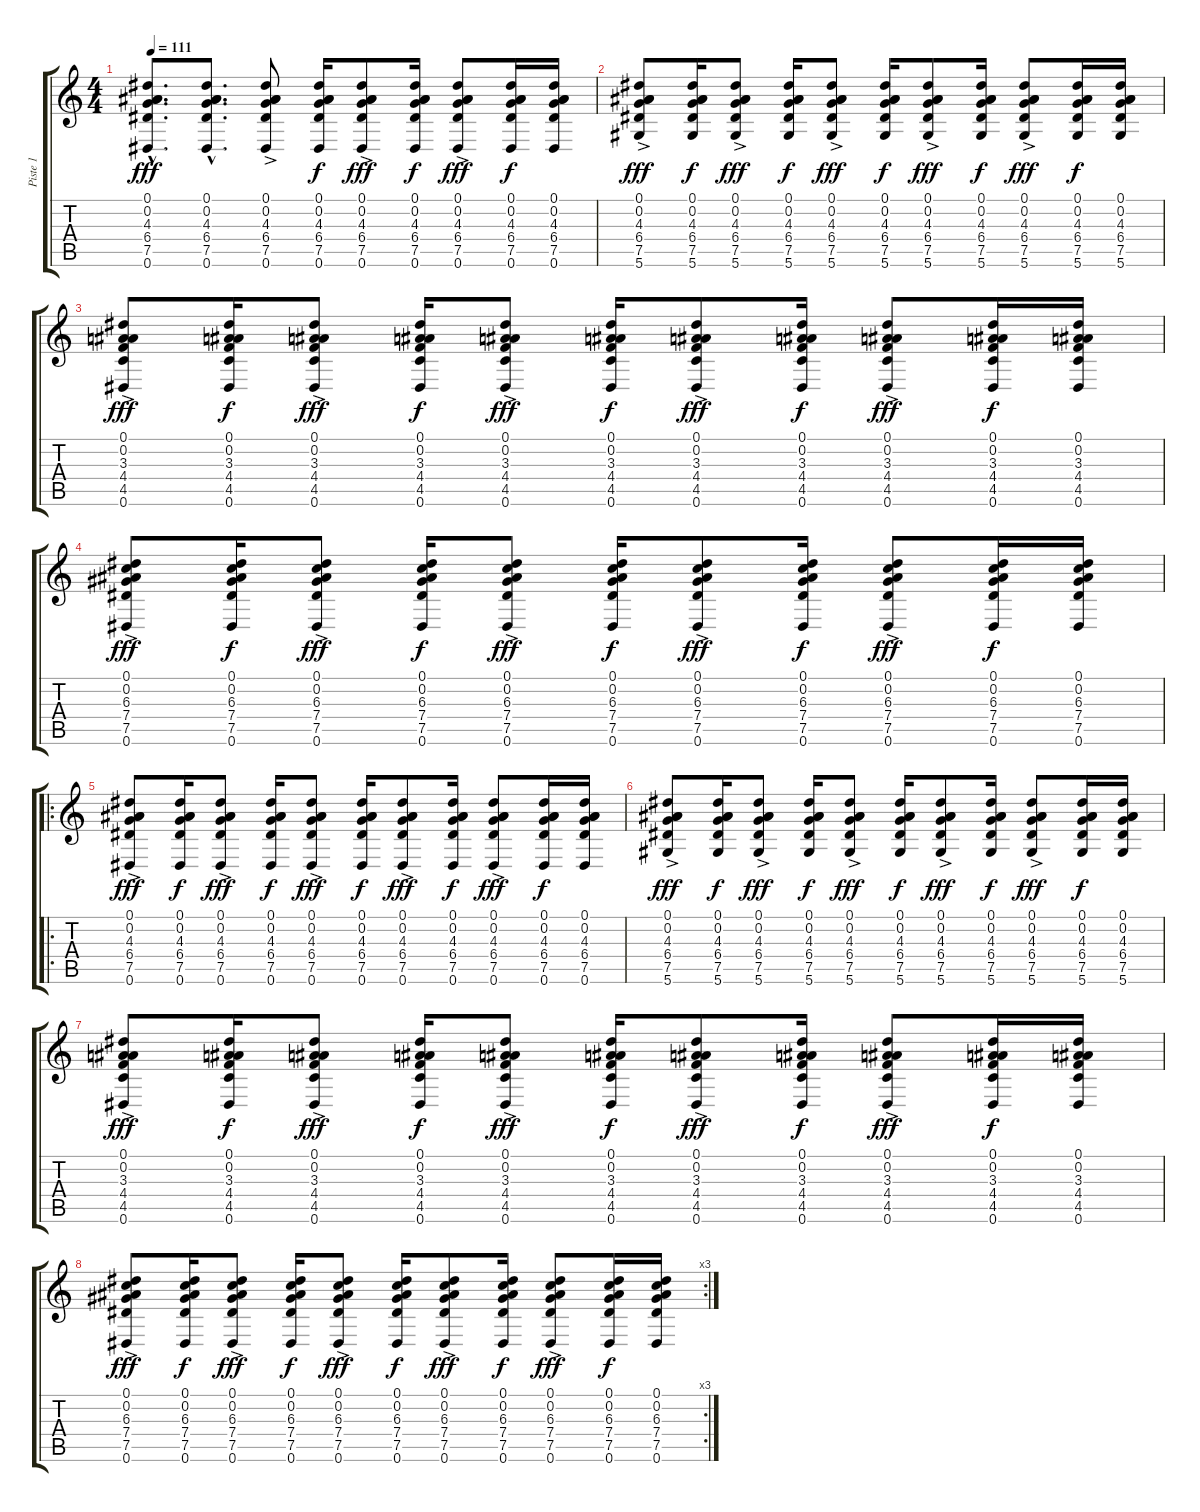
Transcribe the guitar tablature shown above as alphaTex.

\track ("Piste 1" "Piste 1") {instrument acousticguitarsteel}
\staff {score tabs}
\tuning (Eb4 Bb3 Gb3 Db3 Ab2 Eb2) {hide}
\ts (4 4)
\tempo 111
\clef g2
\ks c
(0.1{hac} 0.2{hac} 4.3{hac} 6.4{hac} 7.5{hac} 0.6{hac}).8{d dy fff instrument acousticguitarsteel} (0.1{hac} 0.2{hac} 4.3{hac} 6.4{hac} 7.5{hac} 0.6{hac}).8{d} (0.1{ac} 0.2{ac} 4.3{ac} 6.4{ac} 7.5{ac} 0.6{ac}).8 (0.1 0.2 4.3 6.4 7.5 0.6).16{dy f} (0.1{ac} 0.2{ac} 4.3{ac} 6.4{ac} 7.5{ac} 0.6{ac}).8{dy fff} (0.1 0.2 4.3 6.4 7.5 0.6).16{dy f} (0.1{ac} 0.2{ac} 4.3{ac} 6.4{ac} 7.5{ac} 0.6{ac}).8{dy fff} (0.1 0.2 4.3 6.4 7.5 0.6).16{dy f} (0.1 0.2 4.3 6.4 7.5 0.6).16 |
(0.1{ac} 0.2{ac} 4.3{ac} 6.4{ac} 7.5{ac} 5.6{ac}).8{dy fff} (0.1 0.2 4.3 6.4 7.5 5.6).16{dy f} (0.1{ac} 0.2{ac} 4.3{ac} 6.4{ac} 7.5{ac} 5.6{ac}).8{dy fff} (0.1 0.2 4.3 6.4 7.5 5.6).16{dy f} (0.1{ac} 0.2{ac} 4.3{ac} 6.4{ac} 7.5{ac} 5.6{ac}).8{dy fff} (0.1 0.2 4.3 6.4 7.5 5.6).16{dy f} (0.1{ac} 0.2{ac} 4.3{ac} 6.4{ac} 7.5{ac} 5.6{ac}).8{dy fff} (0.1 0.2 4.3 6.4 7.5 5.6).16{dy f} (0.1{ac} 0.2{ac} 4.3{ac} 6.4{ac} 7.5{ac} 5.6{ac}).8{dy fff} (0.1 0.2 4.3 6.4 7.5 5.6).16{dy f} (0.1 0.2 4.3 6.4 7.5 5.6).16 |
(0.1{ac} 0.2{ac} 3.3{ac} 4.4{ac} 4.5{ac} 0.6{ac}).8{dy fff} (0.1 0.2 3.3 4.4 4.5 0.6).16{dy f} (0.1{ac} 0.2{ac} 3.3{ac} 4.4{ac} 4.5{ac} 0.6{ac}).8{dy fff} (0.1 0.2 3.3 4.4 4.5 0.6).16{dy f} (0.1{ac} 0.2{ac} 3.3{ac} 4.4{ac} 4.5{ac} 0.6{ac}).8{dy fff} (0.1 0.2 3.3 4.4 4.5 0.6).16{dy f} (0.1{ac} 0.2{ac} 3.3{ac} 4.4{ac} 4.5{ac} 0.6{ac}).8{dy fff} (0.1 0.2 3.3 4.4 4.5 0.6).16{dy f} (0.1{ac} 0.2{ac} 3.3{ac} 4.4{ac} 4.5{ac} 0.6{ac}).8{dy fff} (0.1 0.2 3.3 4.4 4.5 0.6).16{dy f} (0.1 0.2 3.3 4.4 4.5 0.6).16 |
(0.1{ac} 0.2{ac} 6.3{ac} 7.4{ac} 7.5{ac} 0.6{ac}).8{dy fff} (0.1 0.2 6.3 7.4 7.5 0.6).16{dy f} (0.1{ac} 0.2{ac} 6.3{ac} 7.4{ac} 7.5{ac} 0.6{ac}).8{dy fff} (0.1 0.2 6.3 7.4 7.5 0.6).16{dy f} (0.1{ac} 0.2{ac} 6.3{ac} 7.4{ac} 7.5{ac} 0.6{ac}).8{dy fff} (0.1 0.2 6.3 7.4 7.5 0.6).16{dy f} (0.1{ac} 0.2{ac} 6.3{ac} 7.4{ac} 7.5{ac} 0.6{ac}).8{dy fff} (0.1 0.2 6.3 7.4 7.5 0.6).16{dy f} (0.1{ac} 0.2{ac} 6.3{ac} 7.4{ac} 7.5{ac} 0.6{ac}).8{dy fff} (0.1 0.2 6.3 7.4 7.5 0.6).16{dy f} (0.1 0.2 6.3 7.4 7.5 0.6).16 |
\ro
(0.1{ac} 0.2{ac} 4.3{ac} 6.4{ac} 7.5{ac} 0.6{ac}).8{dy fff} (0.1 0.2 4.3 6.4 7.5 0.6).16{dy f} (0.1{ac} 0.2{ac} 4.3{ac} 6.4{ac} 7.5{ac} 0.6{ac}).8{dy fff} (0.1 0.2 4.3 6.4 7.5 0.6).16{dy f} (0.1{ac} 0.2{ac} 4.3{ac} 6.4{ac} 7.5{ac} 0.6{ac}).8{dy fff} (0.1 0.2 4.3 6.4 7.5 0.6).16{dy f} (0.1{ac} 0.2{ac} 4.3{ac} 6.4{ac} 7.5{ac} 0.6{ac}).8{dy fff} (0.1 0.2 4.3 6.4 7.5 0.6).16{dy f} (0.1{ac} 0.2{ac} 4.3{ac} 6.4{ac} 7.5{ac} 0.6{ac}).8{dy fff} (0.1 0.2 4.3 6.4 7.5 0.6).16{dy f} (0.1 0.2 4.3 6.4 7.5 0.6).16 |
(0.1{ac} 0.2{ac} 4.3{ac} 6.4{ac} 7.5{ac} 5.6{ac}).8{dy fff} (0.1 0.2 4.3 6.4 7.5 5.6).16{dy f} (0.1{ac} 0.2{ac} 4.3{ac} 6.4{ac} 7.5{ac} 5.6{ac}).8{dy fff} (0.1 0.2 4.3 6.4 7.5 5.6).16{dy f} (0.1{ac} 0.2{ac} 4.3{ac} 6.4{ac} 7.5{ac} 5.6{ac}).8{dy fff} (0.1 0.2 4.3 6.4 7.5 5.6).16{dy f} (0.1{ac} 0.2{ac} 4.3{ac} 6.4{ac} 7.5{ac} 5.6{ac}).8{dy fff} (0.1 0.2 4.3 6.4 7.5 5.6).16{dy f} (0.1{ac} 0.2{ac} 4.3{ac} 6.4{ac} 7.5{ac} 5.6{ac}).8{dy fff} (0.1 0.2 4.3 6.4 7.5 5.6).16{dy f} (0.1 0.2 4.3 6.4 7.5 5.6).16 |
(0.1{ac} 0.2{ac} 3.3{ac} 4.4{ac} 4.5{ac} 0.6{ac}).8{dy fff} (0.1 0.2 3.3 4.4 4.5 0.6).16{dy f} (0.1{ac} 0.2{ac} 3.3{ac} 4.4{ac} 4.5{ac} 0.6{ac}).8{dy fff} (0.1 0.2 3.3 4.4 4.5 0.6).16{dy f} (0.1{ac} 0.2{ac} 3.3{ac} 4.4{ac} 4.5{ac} 0.6{ac}).8{dy fff} (0.1 0.2 3.3 4.4 4.5 0.6).16{dy f} (0.1{ac} 0.2{ac} 3.3{ac} 4.4{ac} 4.5{ac} 0.6{ac}).8{dy fff} (0.1 0.2 3.3 4.4 4.5 0.6).16{dy f} (0.1{ac} 0.2{ac} 3.3{ac} 4.4{ac} 4.5{ac} 0.6{ac}).8{dy fff} (0.1 0.2 3.3 4.4 4.5 0.6).16{dy f} (0.1 0.2 3.3 4.4 4.5 0.6).16 |
\rc 3
(0.1{ac} 0.2{ac} 6.3{ac} 7.4{ac} 7.5{ac} 0.6{ac}).8{dy fff} (0.1 0.2 6.3 7.4 7.5 0.6).16{dy f} (0.1{ac} 0.2{ac} 6.3{ac} 7.4{ac} 7.5{ac} 0.6{ac}).8{dy fff} (0.1 0.2 6.3 7.4 7.5 0.6).16{dy f} (0.1{ac} 0.2{ac} 6.3{ac} 7.4{ac} 7.5{ac} 0.6{ac}).8{dy fff} (0.1 0.2 6.3 7.4 7.5 0.6).16{dy f} (0.1{ac} 0.2{ac} 6.3{ac} 7.4{ac} 7.5{ac} 0.6{ac}).8{dy fff} (0.1 0.2 6.3 7.4 7.5 0.6).16{dy f} (0.1{ac} 0.2{ac} 6.3{ac} 7.4{ac} 7.5{ac} 0.6{ac}).8{dy fff} (0.1 0.2 6.3 7.4 7.5 0.6).16{dy f} (0.1 0.2 6.3 7.4 7.5 0.6).16
